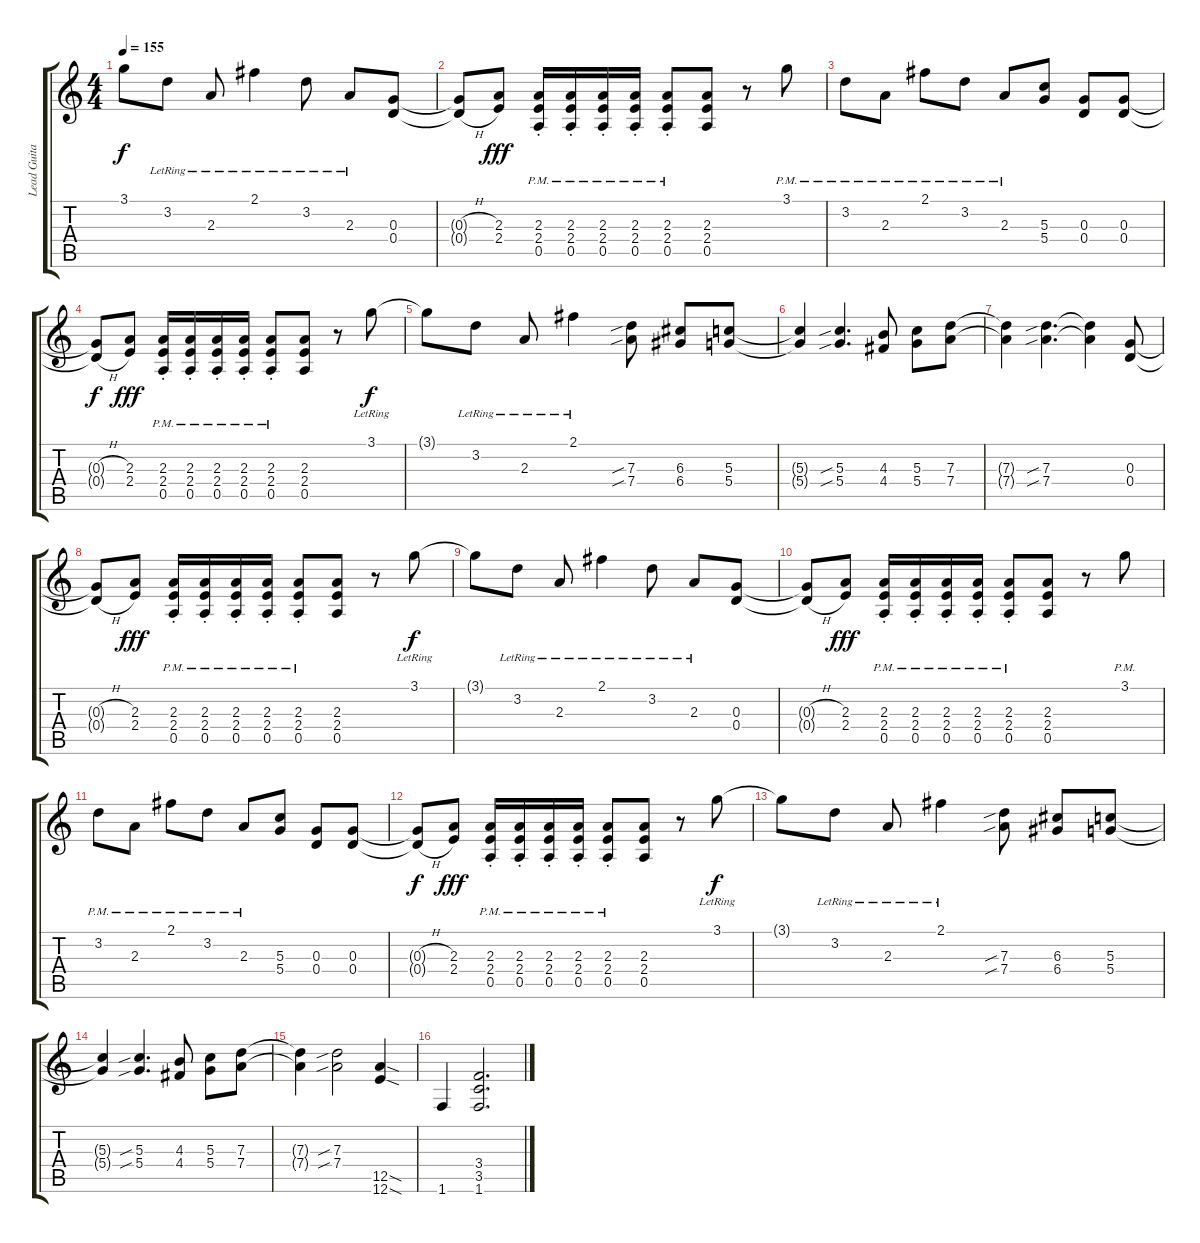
\track ("Lead Guitar" "Lead Guita") {instrument distortionguitar}
\staff {score tabs}
\tuning (E4 B3 G3 D3 A2 E2) {hide}
\ts (4 4)
\tempo 155
\clef g2
\ks c
3.1{t}.8{dy f} 3.2{lr}.8 2.3{lr}.8 2.1{lr}.4 3.2{lr}.8 2.3{lr}.8 (0.3 0.4).8 |
(0.3{h t} 0.4{h t}).8 (2.3 2.4).8{dy fff} (2.3{st} 2.4{pm st} 0.5{pm st}).16 (2.3{st} 2.4{pm st} 0.5{pm st}).16 (2.3{st} 2.4{pm st} 0.5{pm st}).16 (2.3{st} 2.4{pm st} 0.5{pm st}).16 (2.3{st} 2.4{pm st} 0.5{pm st}).8 (2.3 2.4 0.5).8 r.8 3.1{pm}.8 |
3.2{pm}.8 2.3{pm}.8 2.1{pm}.8 3.2{pm}.8 2.3{pm}.8 (5.3 5.4).8 (0.3 0.4).8 (0.3 0.4).8 |
(0.3{h t} 0.4{h t}).8{dy f} (2.3 2.4).8{dy fff} (2.3{st} 2.4{pm st} 0.5{pm st}).16 (2.3{st} 2.4{pm st} 0.5{pm st}).16 (2.3{st} 2.4{pm st} 0.5{pm st}).16 (2.3{st} 2.4{pm st} 0.5{pm st}).16 (2.3{st} 2.4{pm st} 0.5{pm st}).8 (2.3 2.4 0.5).8 r.8 3.1{lr}.8{dy f} |
3.1{t}.8 3.2{lr}.8 2.3{lr}.8 2.1{lr}.4 (7.3{sib} 7.4{sib}).8 (6.3 6.4).8 (5.3 5.4).8 |
(5.3{t} 5.4{t}).4 (5.3{sib} 5.4{sib}).4{d} (4.3 4.4).8 (5.3 5.4).8 (7.3 7.4).8 |
(7.3{t} 7.4{t}).4 (7.3{sib} 7.4{sib}).4{d} (7.3{t} 7.4{t}).4 (0.3 0.4).8 |
(0.3{h t} 0.4{h t}).8 (2.3 2.4).8{dy fff} (2.3{st} 2.4{pm st} 0.5{pm st}).16 (2.3{st} 2.4{pm st} 0.5{pm st}).16 (2.3{st} 2.4{pm st} 0.5{pm st}).16 (2.3{st} 2.4{pm st} 0.5{pm st}).16 (2.3{st} 2.4{pm st} 0.5{pm st}).8 (2.3 2.4 0.5).8 r.8 3.1{lr}.8{dy f} |
3.1{t}.8 3.2{lr}.8 2.3{lr}.8 2.1{lr}.4 3.2{lr}.8 2.3{lr}.8 (0.3 0.4).8 |
(0.3{h t} 0.4{h t}).8 (2.3 2.4).8{dy fff} (2.3{st} 2.4{pm st} 0.5{pm st}).16 (2.3{st} 2.4{pm st} 0.5{pm st}).16 (2.3{st} 2.4{pm st} 0.5{pm st}).16 (2.3{st} 2.4{pm st} 0.5{pm st}).16 (2.3{st} 2.4{pm st} 0.5{pm st}).8 (2.3 2.4 0.5).8 r.8 3.1{pm}.8 |
3.2{pm}.8 2.3{pm}.8 2.1{pm}.8 3.2{pm}.8 2.3{pm}.8 (5.3 5.4).8 (0.3 0.4).8 (0.3 0.4).8 |
(0.3{h t} 0.4{h t}).8{dy f} (2.3 2.4).8{dy fff} (2.3{st} 2.4{pm st} 0.5{pm st}).16 (2.3{st} 2.4{pm st} 0.5{pm st}).16 (2.3{st} 2.4{pm st} 0.5{pm st}).16 (2.3{st} 2.4{pm st} 0.5{pm st}).16 (2.3{st} 2.4{pm st} 0.5{pm st}).8 (2.3 2.4 0.5).8 r.8 3.1{lr}.8{dy f} |
3.1{t}.8 3.2{lr}.8 2.3{lr}.8 2.1{lr}.4 (7.3{sib} 7.4{sib}).8 (6.3 6.4).8 (5.3 5.4).8 |
(5.3{t} 5.4{t}).4 (5.3{sib} 5.4{sib}).4{d} (4.3 4.4).8 (5.3 5.4).8 (7.3 7.4).8 |
(7.3{t} 7.4{t}).4 (7.3{sib} 7.4{sib}).2 (12.5{sod} 12.6{sod}).4 |
1.6.4 (3.4 3.5 1.6).2{d}
